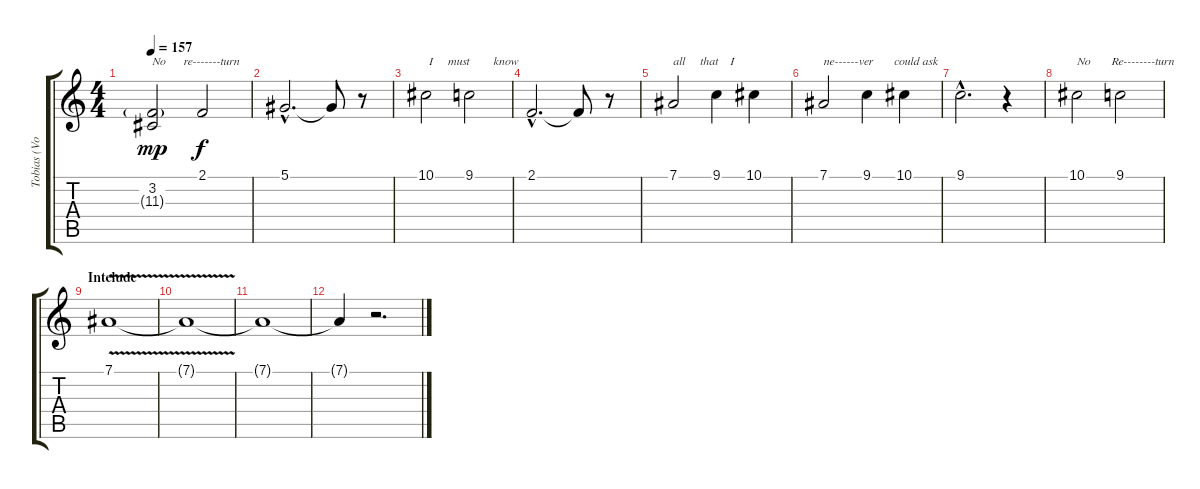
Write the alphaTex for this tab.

\track ("Tobias (Voice)" "Tobias (Vo") {instrument lead2sawtooth}
\staff {score tabs}
\tuning (Eb4 Bb3 Gb3 Db3 Ab2 Eb2) {hide}
\ts (4 4)
\tempo 157
\clef g2
\ks c
(3.2 11.3{g}).2{txt "No      re-------turn " dy mp} 2.1.2{dy f} |
5.1{hac}.2{d} 5.1{t}.8 r.8 |
10.1.2{txt " I     must        know "} 9.1.2 |
2.1{hac}.2{d} 2.1{t}.8 r.8 |
7.1.2{txt "all     that    I  "} 9.1.4 10.1.4 |
7.1.2{txt "ne------ver       could ask"} 9.1.4 10.1.4 |
9.1{hac}.2{d} r.4 |
10.1.2{txt "No       Re--------turn"} 9.1.2 |
\section ("" "Intelude")
7.1{v}.1 |
7.1{t}.1 |
7.1{t}.1 |
7.1{t}.4 r.2{d}
